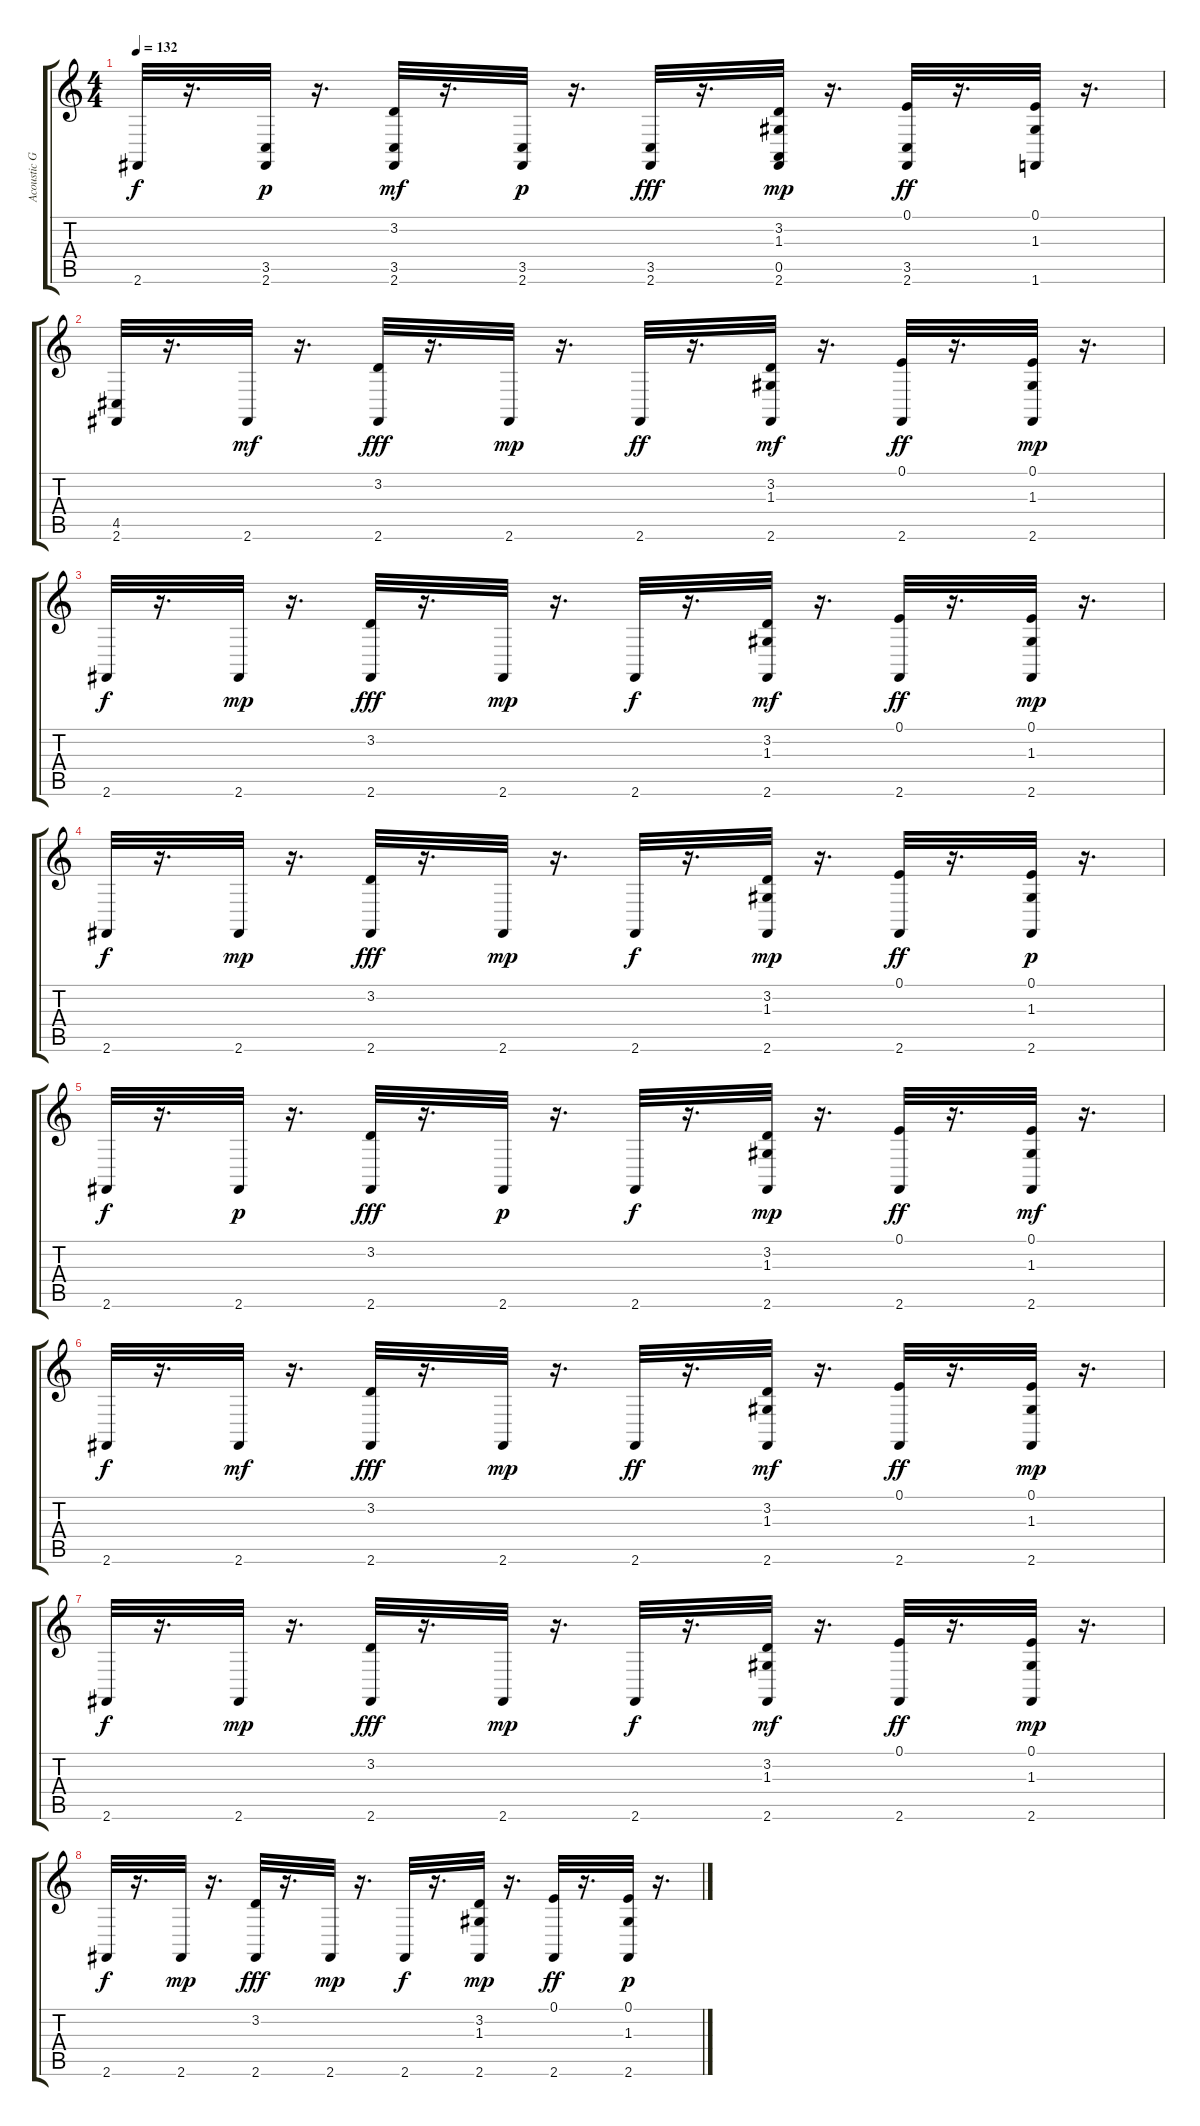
\track ("Acoustic Grand" "Acoustic G") {instrument acousticgrandpiano}
\staff {score tabs}
\tuning (E4 B3 G3 D3 A2 E2) {hide}
\ts (4 4)
\tempo 132
\clef g2
\ks c
2.6.32{dy f} r.16{d} (3.5 2.6).32{dy p} r.16{d} (3.2 3.5 2.6).32{dy mf} r.16{d} (3.5 2.6).32{dy p} r.16{d} (3.5 2.6).32{dy fff} r.16{d} (3.2 1.3 0.5 2.6).32{dy mp} r.16{d} (0.1 3.5 2.6).32{dy ff} r.16{d} (0.1 1.3 1.6).32 r.16{d} |
(4.5 2.6).32 r.16{d} 2.6.32{dy mf} r.16{d} (3.2 2.6).32{dy fff} r.16{d} 2.6.32{dy mp} r.16{d} 2.6.32{dy ff} r.16{d} (3.2 1.3 2.6).32{dy mf} r.16{d} (0.1 2.6).32{dy ff} r.16{d} (0.1 1.3 2.6).32{dy mp} r.16{d} |
2.6.32{dy f} r.16{d} 2.6.32{dy mp} r.16{d} (3.2 2.6).32{dy fff} r.16{d} 2.6.32{dy mp} r.16{d} 2.6.32{dy f} r.16{d} (3.2 1.3 2.6).32{dy mf} r.16{d} (0.1 2.6).32{dy ff} r.16{d} (0.1 1.3 2.6).32{dy mp} r.16{d} |
2.6.32{dy f} r.16{d} 2.6.32{dy mp} r.16{d} (3.2 2.6).32{dy fff} r.16{d} 2.6.32{dy mp} r.16{d} 2.6.32{dy f} r.16{d} (3.2 1.3 2.6).32{dy mp} r.16{d} (0.1 2.6).32{dy ff} r.16{d} (0.1 1.3 2.6).32{dy p} r.16{d} |
2.6.32{dy f} r.16{d} 2.6.32{dy p} r.16{d} (3.2 2.6).32{dy fff} r.16{d} 2.6.32{dy p} r.16{d} 2.6.32{dy f} r.16{d} (3.2 1.3 2.6).32{dy mp} r.16{d} (0.1 2.6).32{dy ff} r.16{d} (0.1 1.3 2.6).32{dy mf} r.16{d} |
2.6.32{dy f} r.16{d} 2.6.32{dy mf} r.16{d} (3.2 2.6).32{dy fff} r.16{d} 2.6.32{dy mp} r.16{d} 2.6.32{dy ff} r.16{d} (3.2 1.3 2.6).32{dy mf} r.16{d} (0.1 2.6).32{dy ff} r.16{d} (0.1 1.3 2.6).32{dy mp} r.16{d} |
2.6.32{dy f} r.16{d} 2.6.32{dy mp} r.16{d} (3.2 2.6).32{dy fff} r.16{d} 2.6.32{dy mp} r.16{d} 2.6.32{dy f} r.16{d} (3.2 1.3 2.6).32{dy mf} r.16{d} (0.1 2.6).32{dy ff} r.16{d} (0.1 1.3 2.6).32{dy mp} r.16{d} |
2.6.32{dy f} r.16{d} 2.6.32{dy mp} r.16{d} (3.2 2.6).32{dy fff} r.16{d} 2.6.32{dy mp} r.16{d} 2.6.32{dy f} r.16{d} (3.2 1.3 2.6).32{dy mp} r.16{d} (0.1 2.6).32{dy ff} r.16{d} (0.1 1.3 2.6).32{dy p} r.16{d}
